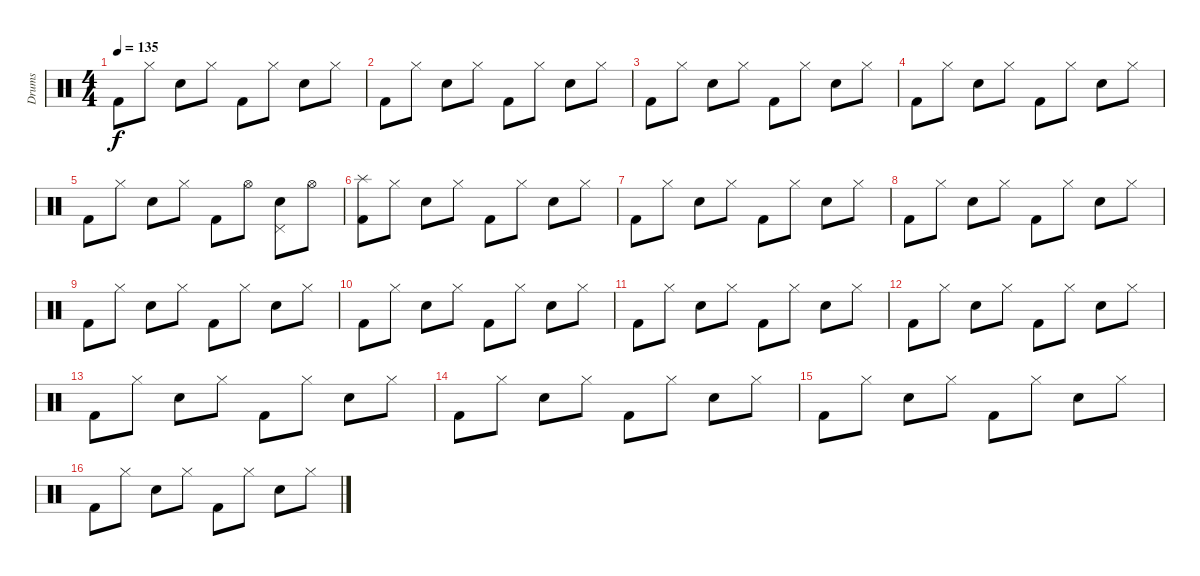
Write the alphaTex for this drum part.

\track ("Drums" "Drums") {instrument percussion}
\staff {score}
\articulation defaults
\ts (4 4)
\tempo 135
\clef neutral
\ks c "Kick (hit) 2".8{dy f} "Hi-Hat (closed)".8 "Electric Snare (hit)".8 "Hi-Hat (closed)".8 "Kick (hit) 2".8 "Hi-Hat (closed)".8 "Electric Snare (hit)".8 "Hi-Hat (closed)".8
|
"Kick (hit) 2".8 "Hi-Hat (closed)".8 "Electric Snare (hit)".8 "Hi-Hat (closed)".8 "Kick (hit) 2".8 "Hi-Hat (closed)".8 "Electric Snare (hit)".8 "Hi-Hat (closed)".8 |
"Kick (hit) 2".8 "Hi-Hat (closed)".8 "Electric Snare (hit)".8 "Hi-Hat (closed)".8 "Kick (hit) 2".8 "Hi-Hat (closed)".8 "Electric Snare (hit)".8 "Hi-Hat (closed)".8 |
"Kick (hit) 2".8 "Hi-Hat (closed)".8 "Electric Snare (hit)".8 "Hi-Hat (closed)".8 "Kick (hit) 2".8 "Hi-Hat (closed)".8 "Electric Snare (hit)".8 "Hi-Hat (closed)".8 |
"Kick (hit) 2".8 "Hi-Hat (closed)".8 "Electric Snare (hit)".8 "Hi-Hat (closed)".8 "Kick (hit) 2".8 "Hi-Hat (open)".8 ("Pedal Hi-Hat (hit)" "Electric Snare (hit)").8 "Hi-Hat (open)".8 |
("Splash (hit)" "Kick (hit) 2").8 "Hi-Hat (closed)".8 "Electric Snare (hit)".8 "Hi-Hat (closed)".8 "Kick (hit) 2".8 "Hi-Hat (closed)".8 "Electric Snare (hit)".8 "Hi-Hat (closed)".8 |
"Kick (hit) 2".8 "Hi-Hat (closed)".8 "Electric Snare (hit)".8 "Hi-Hat (closed)".8 "Kick (hit) 2".8 "Hi-Hat (closed)".8 "Electric Snare (hit)".8 "Hi-Hat (closed)".8 |
"Kick (hit) 2".8 "Hi-Hat (closed)".8 "Electric Snare (hit)".8 "Hi-Hat (closed)".8 "Kick (hit) 2".8 "Hi-Hat (closed)".8 "Electric Snare (hit)".8 "Hi-Hat (closed)".8 |
"Kick (hit) 2".8 "Hi-Hat (closed)".8 "Electric Snare (hit)".8 "Hi-Hat (closed)".8 "Kick (hit) 2".8 "Hi-Hat (closed)".8 "Electric Snare (hit)".8 "Hi-Hat (closed)".8 |
"Kick (hit) 2".8 "Hi-Hat (closed)".8 "Electric Snare (hit)".8 "Hi-Hat (closed)".8 "Kick (hit) 2".8 "Hi-Hat (closed)".8 "Electric Snare (hit)".8 "Hi-Hat (closed)".8 |
"Kick (hit) 2".8 "Hi-Hat (closed)".8 "Electric Snare (hit)".8 "Hi-Hat (closed)".8 "Kick (hit) 2".8 "Hi-Hat (closed)".8 "Electric Snare (hit)".8 "Hi-Hat (closed)".8 |
"Kick (hit) 2".8 "Hi-Hat (closed)".8 "Electric Snare (hit)".8 "Hi-Hat (closed)".8 "Kick (hit) 2".8 "Hi-Hat (closed)".8 "Electric Snare (hit)".8 "Hi-Hat (closed)".8 |
"Kick (hit) 2".8 "Hi-Hat (closed)".8 "Electric Snare (hit)".8 "Hi-Hat (closed)".8 "Kick (hit) 2".8 "Hi-Hat (closed)".8 "Electric Snare (hit)".8 "Hi-Hat (closed)".8 |
"Kick (hit) 2".8 "Hi-Hat (closed)".8 "Electric Snare (hit)".8 "Hi-Hat (closed)".8 "Kick (hit) 2".8 "Hi-Hat (closed)".8 "Electric Snare (hit)".8 "Hi-Hat (closed)".8 |
"Kick (hit) 2".8 "Hi-Hat (closed)".8 "Electric Snare (hit)".8 "Hi-Hat (closed)".8 "Kick (hit) 2".8 "Hi-Hat (closed)".8 "Electric Snare (hit)".8 "Hi-Hat (closed)".8 |
"Kick (hit) 2".8 "Hi-Hat (closed)".8 "Electric Snare (hit)".8 "Hi-Hat (closed)".8 "Kick (hit) 2".8 "Hi-Hat (closed)".8 "Electric Snare (hit)".8 "Hi-Hat (closed)".8
